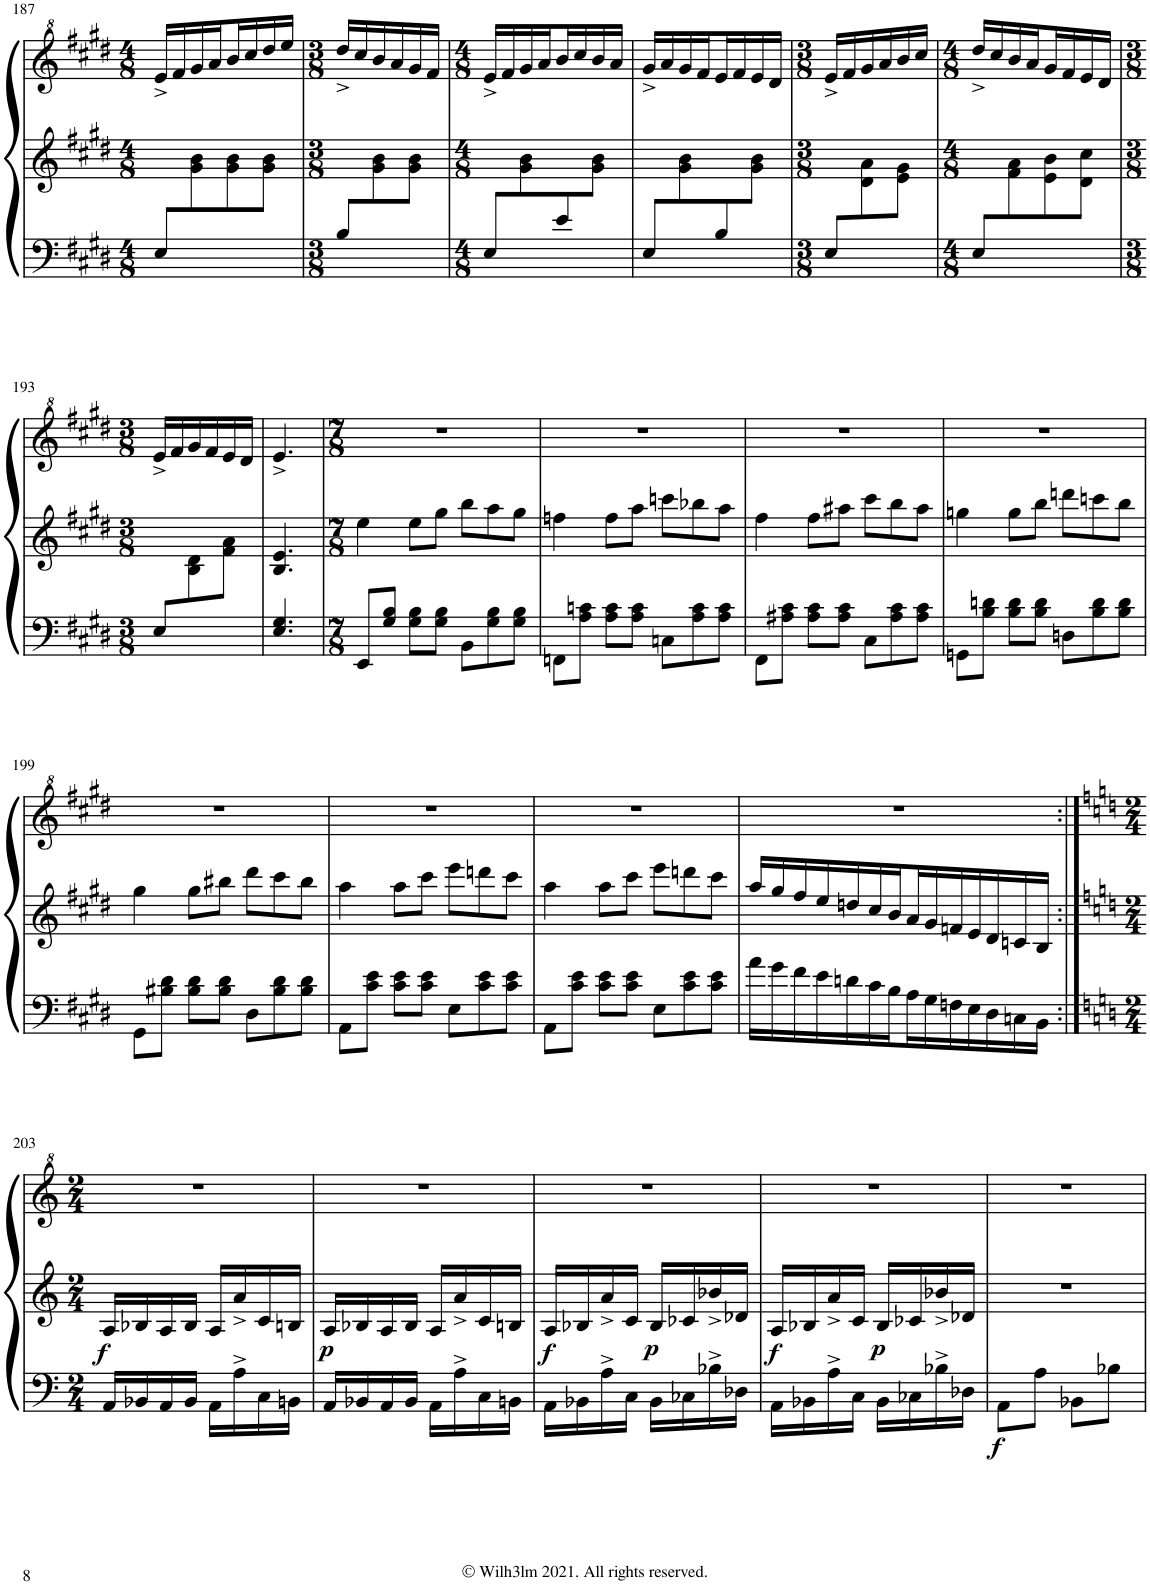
**kern	**kern	**kern	**dynam
*part1	*part1	*part1	*part1
*staff3	*staff2	*staff1	*staff1/2/3
*I"Piano	*	*	*
*I'Pno.	*	*	*
!!LO:PB:g=z
*clefF4	*clefG2	*clefG^2	*
*k[f#c#g#d#]	*k[f#c#g#d#]	*k[f#c#g#d#]	*
*M4/8	*M4/8	*M4/8	*
=187	=187	=187	=187
*	*^	*	*
8E/L	2ryy	8ryy	16ee^/LL	.
.	.	.	16ff#/	.
4.ryy	.	8g#\ 8b\	16gg#/	.
.	.	.	16aa/	.
.	.	8g#\ 8b\	16bb/	.
.	.	.	16ccc#/	.
.	.	8g#\ 8b\J	16ddd#/	.
.	.	.	16eee/JJ	.
=188	=188	=188	=188	=188
*M3/8	*M3/8	*	*M3/8	*
8B/L	4.ryy	8ryy	16ddd#^/LL	.
.	.	.	16ccc#/	.
4ryy	.	8g#\ 8b\	16bb/	.
.	.	.	16aa/	.
.	.	8g#\ 8b\J	16gg#/	.
.	.	.	16ff#/JJ	.
=189	=189	=189	=189	=189
*M4/8	*M4/8	*	*M4/8	*
8E/L	2ryy	8ryy	16ee^/LL	.
.	.	.	16ff#/	.
8ryy	.	8g#\ 8b\	16gg#/	.
.	.	.	16aa/	.
8e/	.	8ryy	16bb/	.
.	.	.	16ccc#/	.
8ryy	.	8g#\ 8b\J	16bb/	.
.	.	.	16aa/JJ	.
=190	=190	=190	=190	=190
8E/L	2ryy	8ryy	16gg#^/LL	.
.	.	.	16aa/	.
8ryy	.	8g#\ 8b\	16gg#/	.
.	.	.	16ff#/	.
8B/	.	8ryy	16ee/	.
.	.	.	16ff#/	.
8ryy	.	8g#\ 8b\J	16ee/	.
.	.	.	16dd#/JJ	.
=191	=191	=191	=191	=191
*M3/8	*M3/8	*	*M3/8	*
8E/L	4.ryy	8ryy	16ee^/LL	.
.	.	.	16ff#/	.
4ryy	.	8d#\ 8a\	16gg#/	.
.	.	.	16aa/	.
.	.	8e\ 8g#\J	16bb/	.
.	.	.	16ccc#/JJ	.
=192	=192	=192	=192	=192
*M4/8	*M4/8	*	*M4/8	*
8E/L	2ryy	8ryy	16ddd#^/LL	.
.	.	.	16ccc#/	.
4.ryy	.	8f#\ 8a\	16bb/	.
.	.	.	16aa/	.
.	.	8e\ 8b\	16gg#/	.
.	.	.	16ff#/	.
.	.	8d#\ 8cc#\J	16ee/	.
.	.	.	16dd#/JJ	.
*	*v	*v	*	*
!!LO:LB:g=z
=193	=193	=193	=193
*M3/8	*M3/8	*M3/8	*
*^	*	*	*
8E/L	4.ryy	8ryy	16ee^/LL	.
.	.	.	16ff#/	.
4ryy	.	8B\ 8d#\	16gg#/	.
.	.	.	16ff#/	.
.	.	8f#\ 8a\J	16ee/	.
.	.	.	16dd#/JJ	.
*v	*v	*	*	*
=194	=194	=194	=194
4.E/ 4.G#/	4.B/ 4.e/	4.ee^/	.
=195	=195	=195	=195
*M7/8	*M7/8	*M7/8	*
8EE/L	4ee\	2..r	.
8G#/ 8B/J	.	.	.
8G#\ 8B\L	8ee\L	.	.
8G#\ 8B\J	8gg#\J	.	.
8BB\L	8bb\L	.	.
8G#\ 8B\	8aa\	.	.
8G#\ 8B\J	8gg#\J	.	.
=196	=196	=196	=196
8FFn\L	4ffn\	2..r	.
8A\ 8cn\J	.	.	.
8A\ 8c\L	8ff\L	.	.
8A\ 8c\J	8aa\J	.	.
8Cn\L	8cccn\L	.	.
8A\ 8c\	8bb-X\	.	.
8A\ 8c\J	8aa\J	.	.
=197	=197	=197	=197
8FF#\L	4ff#\	2..r	.
8A#X\ 8c#\J	.	.	.
8A#\ 8c#\L	8ff#\L	.	.
8A#\ 8c#\J	8aa#X\J	.	.
8C#\L	8ccc#\L	.	.
8A#\ 8c#\	8bb\	.	.
8A#\ 8c#\J	8aa#\J	.	.
=198	=198	=198	=198
8GGn\L	4ggn\	2..r	.
8B\ 8dn\J	.	.	.
8B\ 8d\L	8gg\L	.	.
8B\ 8d\J	8bb\J	.	.
8Dn\L	8dddn\L	.	.
8B\ 8d\	8cccn\	.	.
8B\ 8d\J	8bb\J	.	.
!!LO:LB:g=z
=199	=199	=199	=199
8GG#\L	4gg#\	2..r	.
8B#X\ 8d#\J	.	.	.
8B#\ 8d#\L	8gg#\L	.	.
8B#\ 8d#\J	8bb#X\J	.	.
8D#\L	8ddd#\L	.	.
8B#\ 8d#\	8ccc#\	.	.
8B#\ 8d#\J	8bb#\J	.	.
=200	=200	=200	=200
8AA\L	4aa\	2..r	.
8c#\ 8e\J	.	.	.
8c#\ 8e\L	8aa\L	.	.
8c#\ 8e\J	8ccc#\J	.	.
8E\L	8eee\L	.	.
8c#\ 8e\	8dddn\	.	.
8c#\ 8e\J	8ccc#\J	.	.
=201	=201	=201	=201
8AA\L	4aa\	2..r	.
8c#\ 8e\J	.	.	.
8c#\ 8e\L	8aa\L	.	.
8c#\ 8e\J	8ccc#\J	.	.
8E\L	8eee\L	.	.
8c#\ 8e\	8dddn\	.	.
8c#\ 8e\J	8ccc#\J	.	.
=202	=202	=202	=202
16a\LL	16aa/LL	2..r	.
16g#\	16gg#/	.	.
16f#\	16ff#/	.	.
16e\	16ee/	.	.
16dn\	16ddn/	.	.
16c#\	16cc#/	.	.
16B\J	16b/J	.	.
16A\L	16a/L	.	.
16G#\	16g#/	.	.
16Fn\	16fn/	.	.
16E\	16e/	.	.
16D#\	16d#/	.	.
16Cn\	16cn/	.	.
16BB\JJ	16B/JJ	.	.
!!LO:LB:g=z
=203:|!	=203:|!	=203:|!	=203:|!
*k[]	*k[]	*k[]	*
*M2/4	*M2/4	*M2/4	*
!	!	!	!LO:DY:b=2
16AA/LL	16A/LL	2r	f
16BB-X/	16B-X/	.	.
16AA/	16A/	.	.
16BB-/JJ	16B-/JJ	.	.
16AA\LL	16A/LL	.	.
16A^\	16a^/	.	.
16C\	16c/	.	.
16BBn\JJ	16Bn/JJ	.	.
=204	=204	=204	=204
!	!	!	!LO:DY:b=2
16AA/LL	16A/LL	2r	p
16BB-X/	16B-X/	.	.
16AA/	16A/	.	.
16BB-/JJ	16B-/JJ	.	.
16AA\LL	16A/LL	.	.
16A^\	16a^/	.	.
16C\	16c/	.	.
16BBn\JJ	16Bn/JJ	.	.
=205	=205	=205	=205
!	!	!	!LO:DY:b=2
16AA\LL	16A/LL	2r	f
16BB-X\	16B-X/	.	.
16A^\	16a^/	.	.
16C\JJ	16c/JJ	.	.
!	!	!	!LO:DY:b=2
16BB-\LL	16B-/LL	.	p
16C-X\	16c-X/	.	.
16B-X^\	16b-X^/	.	.
16D-X\JJ	16d-X/JJ	.	.
=206	=206	=206	=206
!	!	!	!LO:DY:b=2
16AA\LL	16A/LL	2r	f
16BB-X\	16B-X/	.	.
16A^\	16a^/	.	.
16C\JJ	16c/JJ	.	.
!	!	!	!LO:DY:b=2
16BB-\LL	16B-/LL	.	p
16C-X\	16c-X/	.	.
16B-X^\	16b-X^/	.	.
16D-X\JJ	16d-X/JJ	.	.
=207	=207	=207	=207
!	!	!	!LO:DY:b=3
8AA\L	2r	2r	f
8A\J	.	.	.
8BB-X\L	.	.	.
8B-X\J	.	.	.
=	=	=	=
*-	*-	*-	*-
